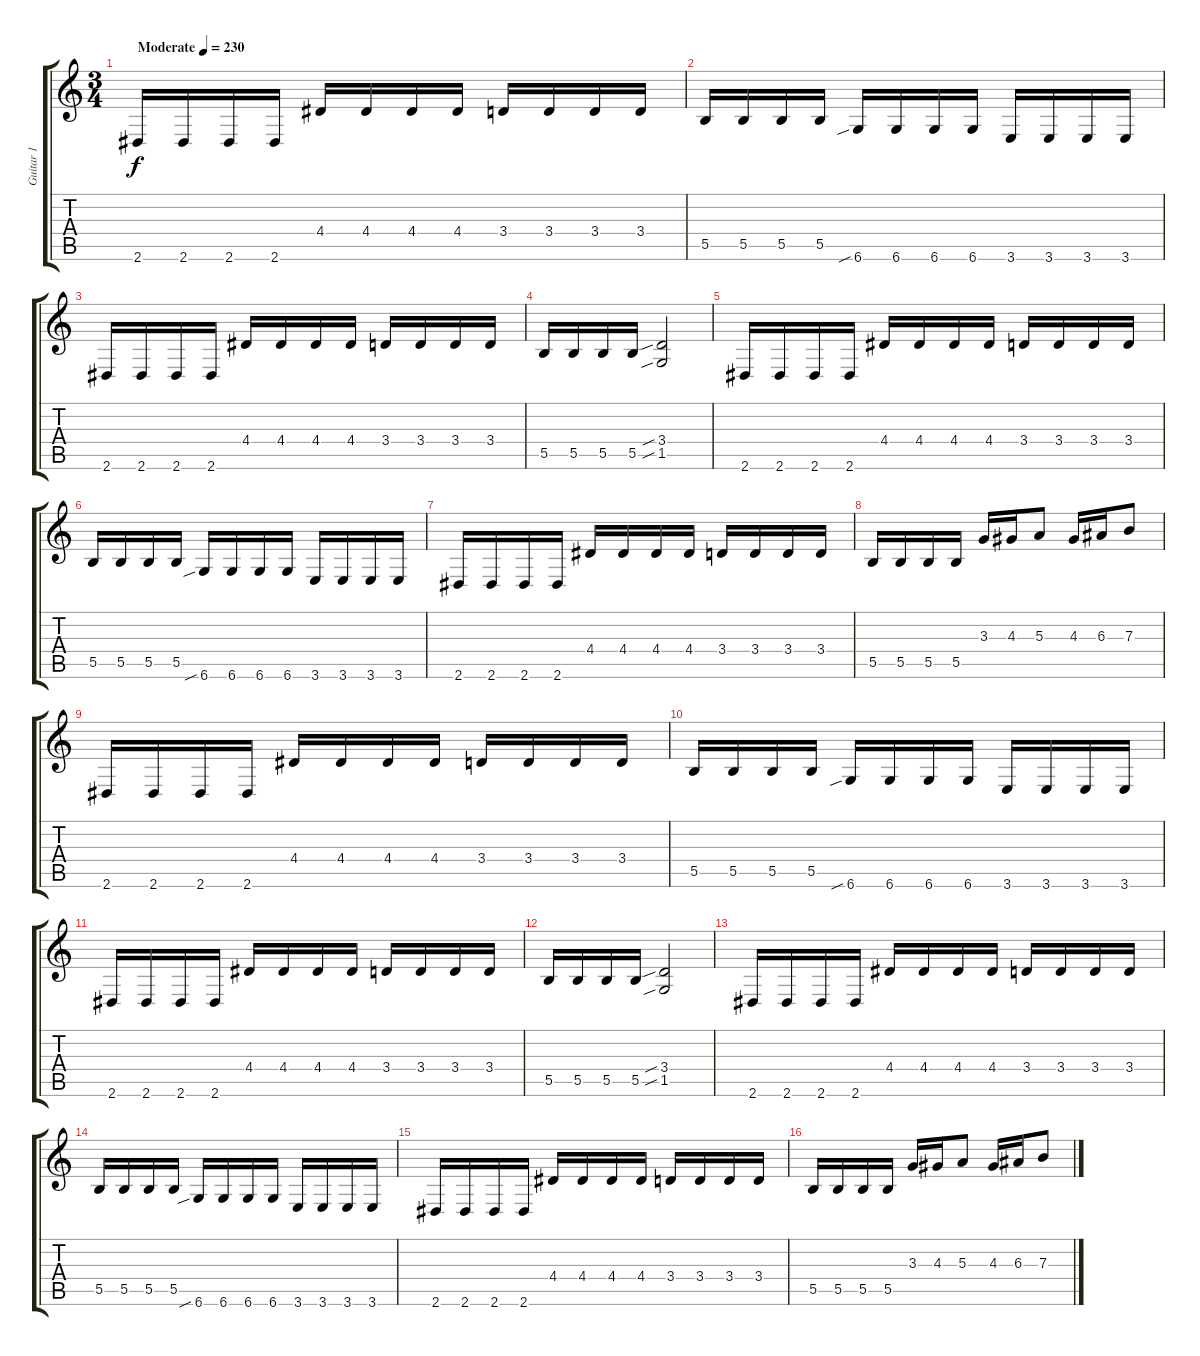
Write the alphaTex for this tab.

\track ("Guitar 1" "Guitar 1") {instrument distortionguitar}
\staff {score tabs}
\tuning (Db4 Ab3 E3 B2 Gb2 Db2) {hide}
\ts (3 4)
\tempo (230 "Moderate")
\clef g2
\ks c
2.6.16{dy f instrument distortionguitar} 2.6.16 2.6.16 2.6.16 4.4.16 4.4.16 4.4.16 4.4.16 3.4.16 3.4.16 3.4.16 3.4.16 |
5.5.16 5.5.16 5.5.16 5.5.16 6.6{sib}.16 6.6.16 6.6.16 6.6.16 3.6.16 3.6.16 3.6.16 3.6.16 |
2.6.16 2.6.16 2.6.16 2.6.16 4.4.16 4.4.16 4.4.16 4.4.16 3.4.16 3.4.16 3.4.16 3.4.16 |
5.5.16 5.5.16 5.5.16 5.5.16 (3.4{sib} 1.5{sib}).2 |
2.6.16 2.6.16 2.6.16 2.6.16 4.4.16 4.4.16 4.4.16 4.4.16 3.4.16 3.4.16 3.4.16 3.4.16 |
5.5.16 5.5.16 5.5.16 5.5.16 6.6{sib}.16 6.6.16 6.6.16 6.6.16 3.6.16 3.6.16 3.6.16 3.6.16 |
2.6.16 2.6.16 2.6.16 2.6.16 4.4.16 4.4.16 4.4.16 4.4.16 3.4.16 3.4.16 3.4.16 3.4.16 |
5.5.16 5.5.16 5.5.16 5.5.16 3.3.16 4.3.16 5.3.8 4.3.16 6.3.16 7.3.8 |
2.6.16 2.6.16 2.6.16 2.6.16 4.4.16 4.4.16 4.4.16 4.4.16 3.4.16 3.4.16 3.4.16 3.4.16 |
5.5.16 5.5.16 5.5.16 5.5.16 6.6{sib}.16 6.6.16 6.6.16 6.6.16 3.6.16 3.6.16 3.6.16 3.6.16 |
2.6.16 2.6.16 2.6.16 2.6.16 4.4.16 4.4.16 4.4.16 4.4.16 3.4.16 3.4.16 3.4.16 3.4.16 |
5.5.16 5.5.16 5.5.16 5.5.16 (3.4{sib} 1.5{sib}).2 |
2.6.16 2.6.16 2.6.16 2.6.16 4.4.16 4.4.16 4.4.16 4.4.16 3.4.16 3.4.16 3.4.16 3.4.16 |
5.5.16 5.5.16 5.5.16 5.5.16 6.6{sib}.16 6.6.16 6.6.16 6.6.16 3.6.16 3.6.16 3.6.16 3.6.16 |
2.6.16 2.6.16 2.6.16 2.6.16 4.4.16 4.4.16 4.4.16 4.4.16 3.4.16 3.4.16 3.4.16 3.4.16 |
5.5.16 5.5.16 5.5.16 5.5.16 3.3.16 4.3.16 5.3.8 4.3.16 6.3.16 7.3.8
